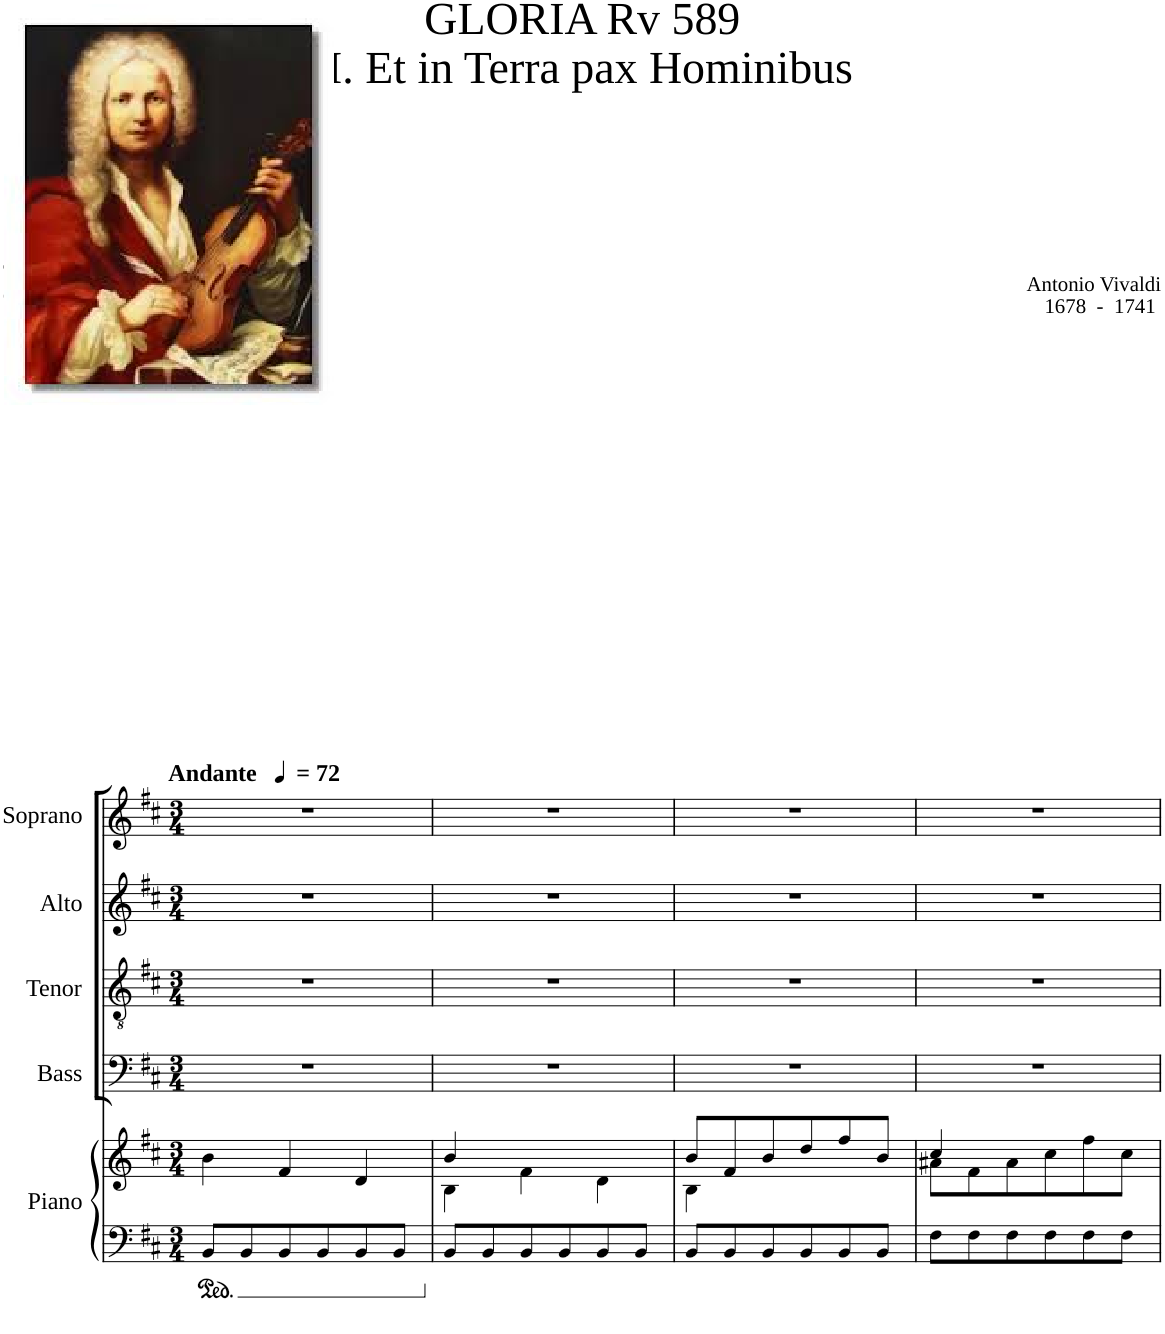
**kern	**kern	**kern	**kern	**kern	**kern
*part5	*part5	*part4	*part3	*part2	*part1
*staff6	*staff5	*staff4	*staff3	*staff2	*staff1
*I"Piano	*	*I"Bass	*I"Tenor	*I"Alto	*I"Soprano
*I'Pno.	*	*I'B.	*I'T.	*I'A.	*I'S.
*clefF4	*clefG2	*clefF4	*clefGv2	*clefG2	*clefG2
*	*	*Trd7c12	*	*	*
*k[f#c#]	*k[f#c#]	*k[f#c#]	*k[f#c#]	*k[f#c#]	*k[f#c#]
*M3/4	*M3/4	*M3/4	*M3/4	*M3/4	*M3/4
*MM72	*MM72	*MM72	*MM72	*MM72	*MM72
=1	=1	=1	=1	=1	=1
!	!	!	!	!	!LO:TX:a:B:t=Andante
8BB/L	4b\	2.r	2.r	2.r	2.r
8BB/	.	.	.	.	.
8BB/	4f#/	.	.	.	.
8BB/	.	.	.	.	.
8BB/	4d/	.	.	.	.
8BB/J	.	.	.	.	.
=2	=2	=2	=2	=2	=2
*	*^	*	*	*	*
8BB/L	4b/	4B\	2.r	2.r	2.r	2.r
8BB/	.	.	.	.	.	.
8BB/	4ryy	4f#\	.	.	.	.
8BB/	.	.	.	.	.	.
8BB/	4ryy	4d\	.	.	.	.
8BB/J	.	.	.	.	.	.
=3	=3	=3	=3	=3	=3	=3
8BB/L	8b/L	4B\	2.r	2.r	2.r	2.r
8BB/	8f#/	.	.	.	.	.
8BB/	8b/	4ryy	.	.	.	.
8BB/	8dd/	.	.	.	.	.
8BB/	8ff#/	4ryy	.	.	.	.
8BB/J	8b/J	.	.	.	.	.
=4	=4	=4	=4	=4	=4	=4
8F#\L	4cc#/	8a#X\L	2.r	2.r	2.r	2.r
8F#\	.	8f#\	.	.	.	.
8F#\	4ryy	8a#\	.	.	.	.
8F#\	.	8cc#\	.	.	.	.
8F#\	4ryy	8ff#\	.	.	.	.
8F#\J	.	8cc#\J	.	.	.	.
*	*v	*v	*	*	*	*
=	=	=	=	=	=
*-	*-	*-	*-	*-	*-
